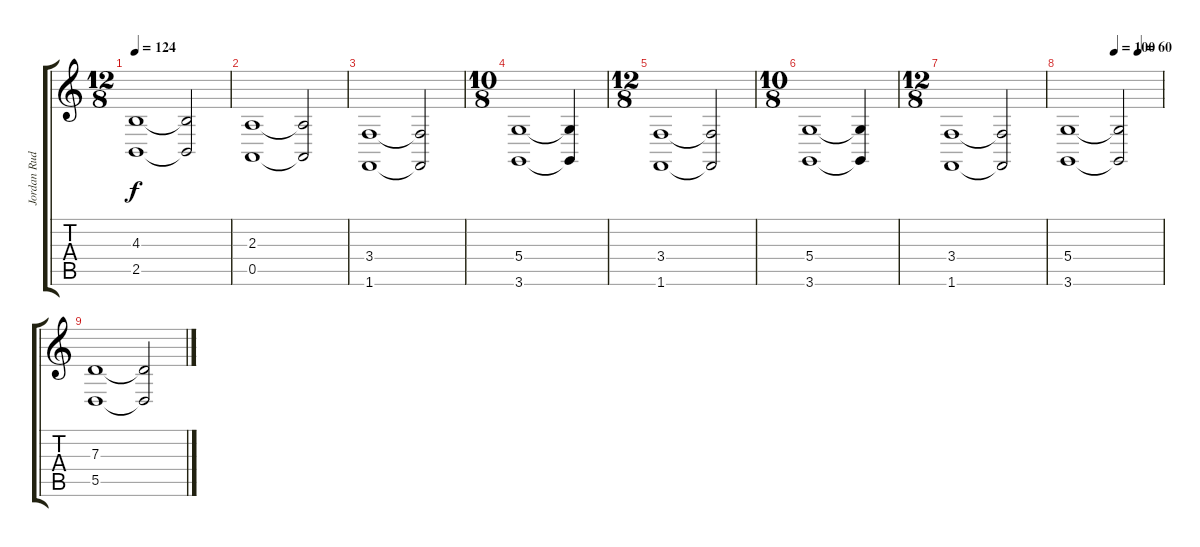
\track ("Jordan Rudess Piano" "Jordan Rud") {instrument acousticgrandpiano}
\staff {score tabs}
\tuning (E4 B3 G3 D3 A2 E2) {hide}
\ts (12 8)
\tempo 124
\clef g2
\ks c
(4.3 2.5).1{dy f} (4.3{t} 2.5{t}).2 |
(2.3 0.5).1 (2.3{t} 0.5{t}).2 |
(3.4 1.6).1 (3.4{t} 1.6{t}).2 |
\ts (10 8)
(5.4 3.6).1 (5.4{t} 3.6{t}).4 |
\ts (12 8)
(3.4 1.6).1 (3.4{t} 1.6{t}).2 |
\ts (10 8)
(5.4 3.6).1 (5.4{t} 3.6{t}).4 |
\ts (12 8)
(3.4 1.6).1 (3.4{t} 1.6{t}).2 |
\tempo (100 0.5)
\tempo (90 0.75)
\tempo (60 0.75)
(5.4 3.6).1 (5.4{t} 3.6{t}).2 |
(7.3 5.5).1 (7.3{t} 5.5{t}).2
